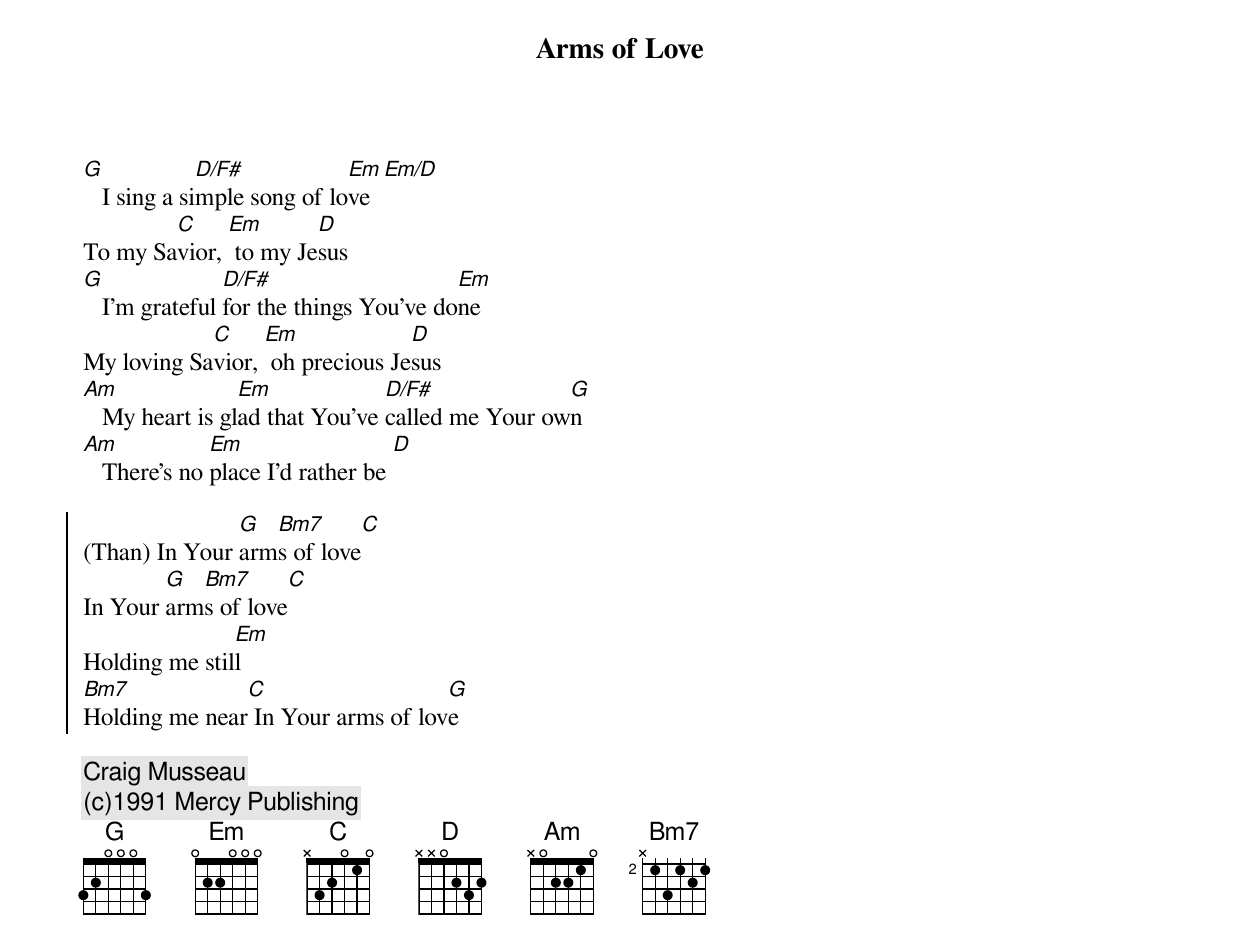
{title:Arms of Love}
[G]   I sing a si[D/F#]mple song of lo[Em]ve[Em/D]
To my Sa[C]vior, [Em] to my Je[D]sus
[G]   I'm grateful [D/F#]for the things You've do[Em]ne
My loving Sa[C]vior, [Em] oh precious Je[D]sus
[Am]   My heart is gl[Em]ad that You've [D/F#]called me Your ow[G]n
[Am]   There's no [Em]place I'd rather be [D]

{start_of_chorus}
(Than) In Your [G]arm[Bm7]s of love[C]
In Your [G]arm[Bm7]s of love[C]
Holding me stil[Em]l
[Bm7]Holding me near[C] In Your arms of lov[G]e
{end_of_chorus}

{comment:Craig Musseau}
{comment:(c)1991 Mercy Publishing}
